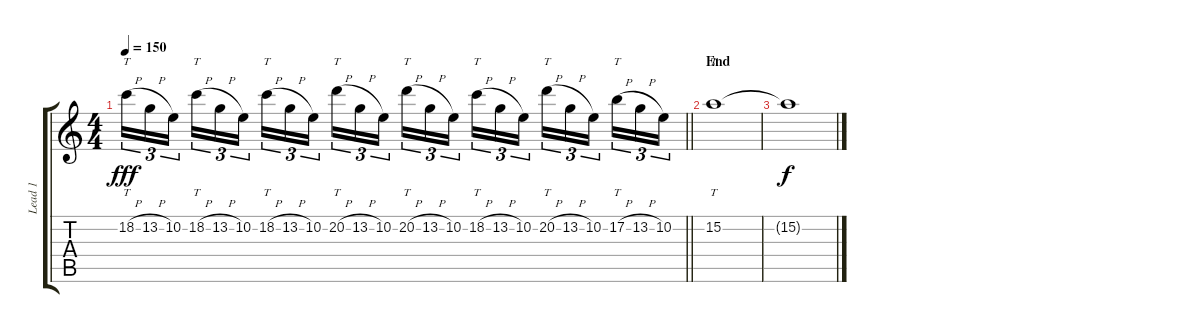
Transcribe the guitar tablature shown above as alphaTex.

\track ("Lead 1" "Lead 1") {instrument overdrivenguitar}
\staff {score tabs}
\tuning (B3 Gb3 D3 A2 E2 B1) {hide}
\ts (4 4)
\tempo 150
\clef g2
\barLineRight lightlight
\ks c
18.2{h}.16{tt tu (3 2) dy fff} 13.2{h}.16{tu (3 2)} 10.2.16{tu (3 2) beam splitsecondary} 18.2{h}.16{tt tu (3 2)} 13.2{h}.16{tu (3 2)} 10.2.16{tu (3 2)} 18.2{h}.16{tt tu (3 2)} 13.2{h}.16{tu (3 2)} 10.2.16{tu (3 2) beam splitsecondary} 20.2{h}.16{tt tu (3 2)} 13.2{h}.16{tu (3 2)} 10.2.16{tu (3 2)} 20.2{h}.16{tt tu (3 2)} 13.2{h}.16{tu (3 2)} 10.2.16{tu (3 2) beam splitsecondary} 18.2{h}.16{tt tu (3 2)} 13.2{h}.16{tu (3 2)} 10.2.16{tu (3 2)} 20.2{h}.16{tt tu (3 2)} 13.2{h}.16{tu (3 2)} 10.2.16{tu (3 2) beam splitsecondary} 17.2{h}.16{tt tu (3 2)} 13.2{h}.16{tu (3 2)} 10.2.16{tu (3 2)} |
\section ("" "End")
15.2.1{tt} |
15.2{t}.1{dy f}
